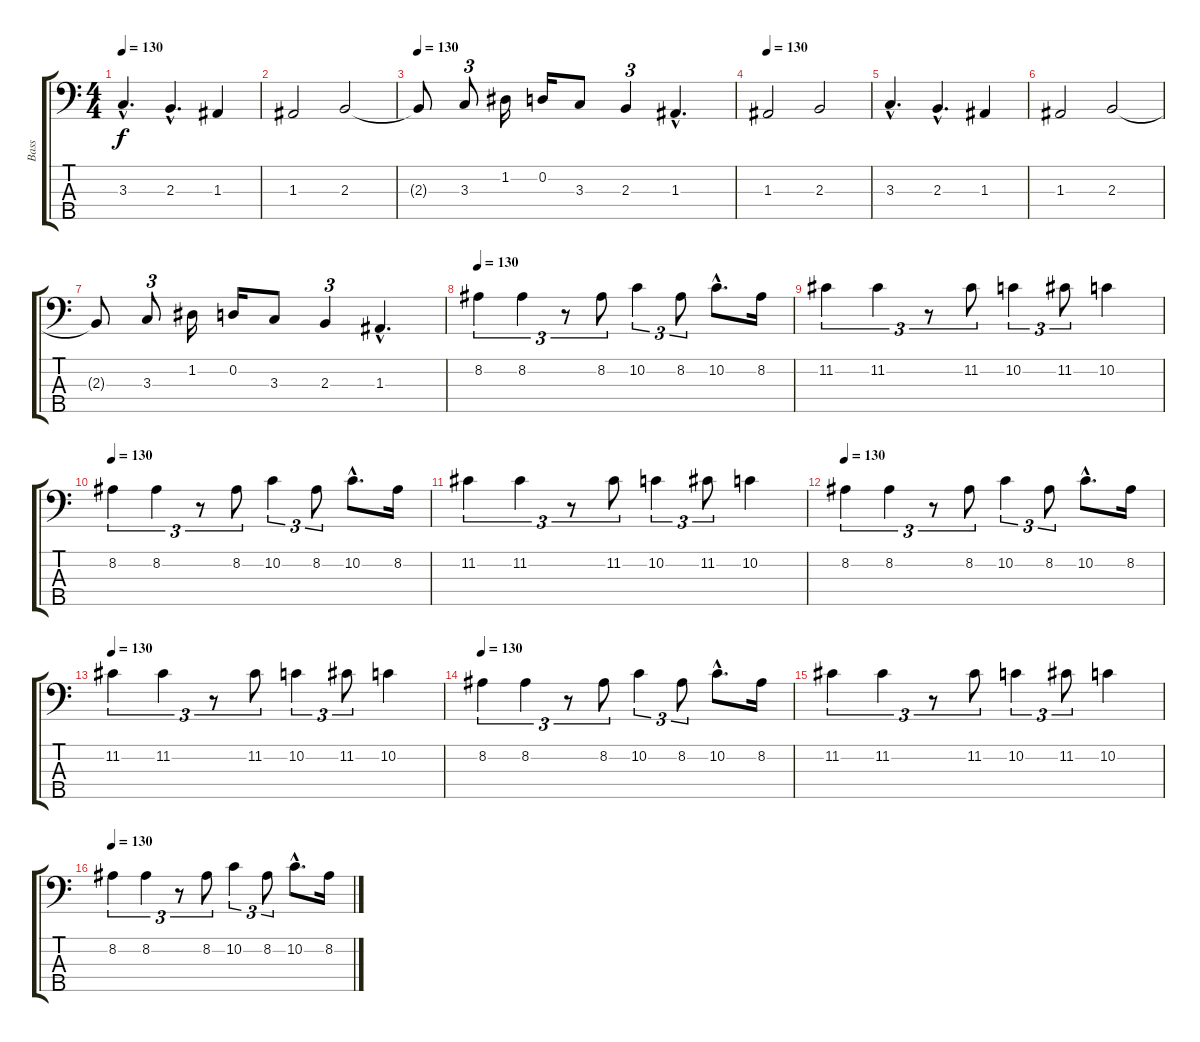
\track ("Bass" "Bass") {instrument electricbassfinger}
\staff {score tabs}
\tuning (G2 D2 A1 E1 B0) {hide}
\ts (4 4)
\tempo 130
\clef f4
\ks c
3.3{hac}.4{d dy f} 2.3{hac}.4{d} 1.3.4 |
1.3.2 2.3.2 |
\tempo 130
2.3{t}.8 3.3.8{tu (3 2)} 1.2.16 0.2.16 3.3.8 2.3.4{tu (3 2)} 1.3{hac}.4{d} |
\tempo 130
1.3.2 2.3.2 |
3.3{hac}.4{d} 2.3{hac}.4{d} 1.3.4 |
1.3.2 2.3.2 |
2.3{t}.8 3.3.8{tu (3 2)} 1.2.16 0.2.16 3.3.8 2.3.4{tu (3 2)} 1.3{hac}.4{d} |
\tempo 130
8.2.4{tu (3 2)} 8.2.4{tu (3 2)} r.8{tu (3 2)} 8.2.8{tu (3 2)} 10.2.4{tu (3 2)} 8.2.8{tu (3 2)} 10.2{hac}.8{d} 8.2.16 |
11.2.4{tu (3 2)} 11.2.4{tu (3 2)} r.8{tu (3 2)} 11.2.8{tu (3 2)} 10.2.4{tu (3 2)} 11.2.8{tu (3 2)} 10.2.4 |
\tempo 130
8.2.4{tu (3 2)} 8.2.4{tu (3 2)} r.8{tu (3 2)} 8.2.8{tu (3 2)} 10.2.4{tu (3 2)} 8.2.8{tu (3 2)} 10.2{hac}.8{d} 8.2.16 |
11.2.4{tu (3 2)} 11.2.4{tu (3 2)} r.8{tu (3 2)} 11.2.8{tu (3 2)} 10.2.4{tu (3 2)} 11.2.8{tu (3 2)} 10.2.4 |
\tempo 130
8.2.4{tu (3 2)} 8.2.4{tu (3 2)} r.8{tu (3 2)} 8.2.8{tu (3 2)} 10.2.4{tu (3 2)} 8.2.8{tu (3 2)} 10.2{hac}.8{d} 8.2.16 |
\tempo 130
11.2.4{tu (3 2)} 11.2.4{tu (3 2)} r.8{tu (3 2)} 11.2.8{tu (3 2)} 10.2.4{tu (3 2)} 11.2.8{tu (3 2)} 10.2.4 |
\tempo 130
8.2.4{tu (3 2)} 8.2.4{tu (3 2)} r.8{tu (3 2)} 8.2.8{tu (3 2)} 10.2.4{tu (3 2)} 8.2.8{tu (3 2)} 10.2{hac}.8{d} 8.2.16 |
11.2.4{tu (3 2)} 11.2.4{tu (3 2)} r.8{tu (3 2)} 11.2.8{tu (3 2)} 10.2.4{tu (3 2)} 11.2.8{tu (3 2)} 10.2.4 |
\tempo 130
8.2.4{tu (3 2)} 8.2.4{tu (3 2)} r.8{tu (3 2)} 8.2.8{tu (3 2)} 10.2.4{tu (3 2)} 8.2.8{tu (3 2)} 10.2{hac}.8{d} 8.2.16
